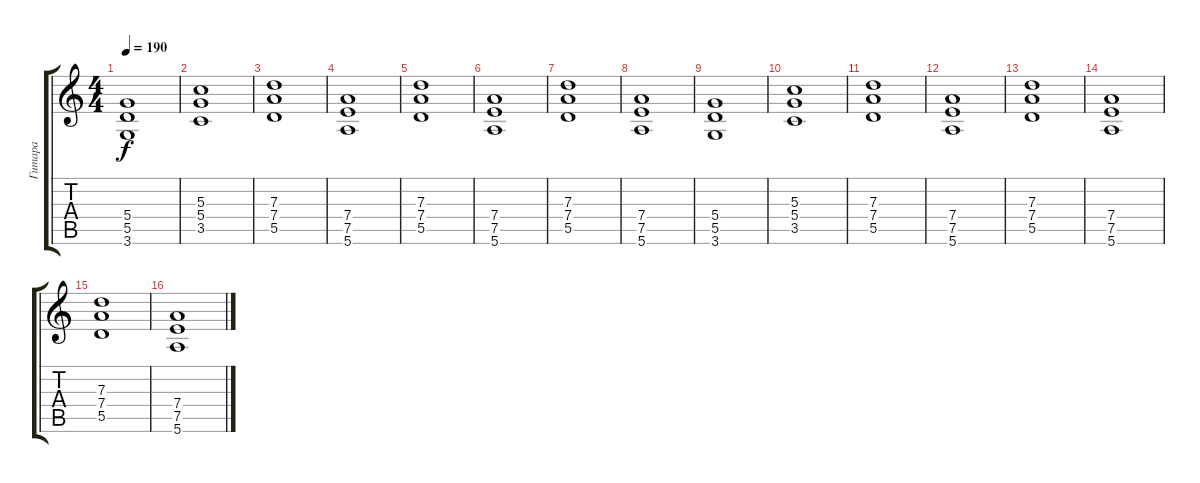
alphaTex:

\track ("Гитара" "Гитара") {instrument distortionguitar}
\staff {score tabs}
\tuning (E4 B3 G3 D3 A2 E2) {hide}
\ts (4 4)
\tempo 190
\clef g2
\ks c
(5.4 5.5 3.6).1{dy f} |
(5.3 5.4 3.5).1 |
(7.3 7.4 5.5).1 |
(7.4 7.5 5.6).1 |
(7.3 7.4 5.5).1 |
(7.4 7.5 5.6).1 |
(7.3 7.4 5.5).1 |
(7.4 7.5 5.6).1 |
(5.4 5.5 3.6).1 |
(5.3 5.4 3.5).1 |
(7.3 7.4 5.5).1 |
(7.4 7.5 5.6).1 |
(7.3 7.4 5.5).1 |
(7.4 7.5 5.6).1 |
(7.3 7.4 5.5).1 |
(7.4 7.5 5.6).1
